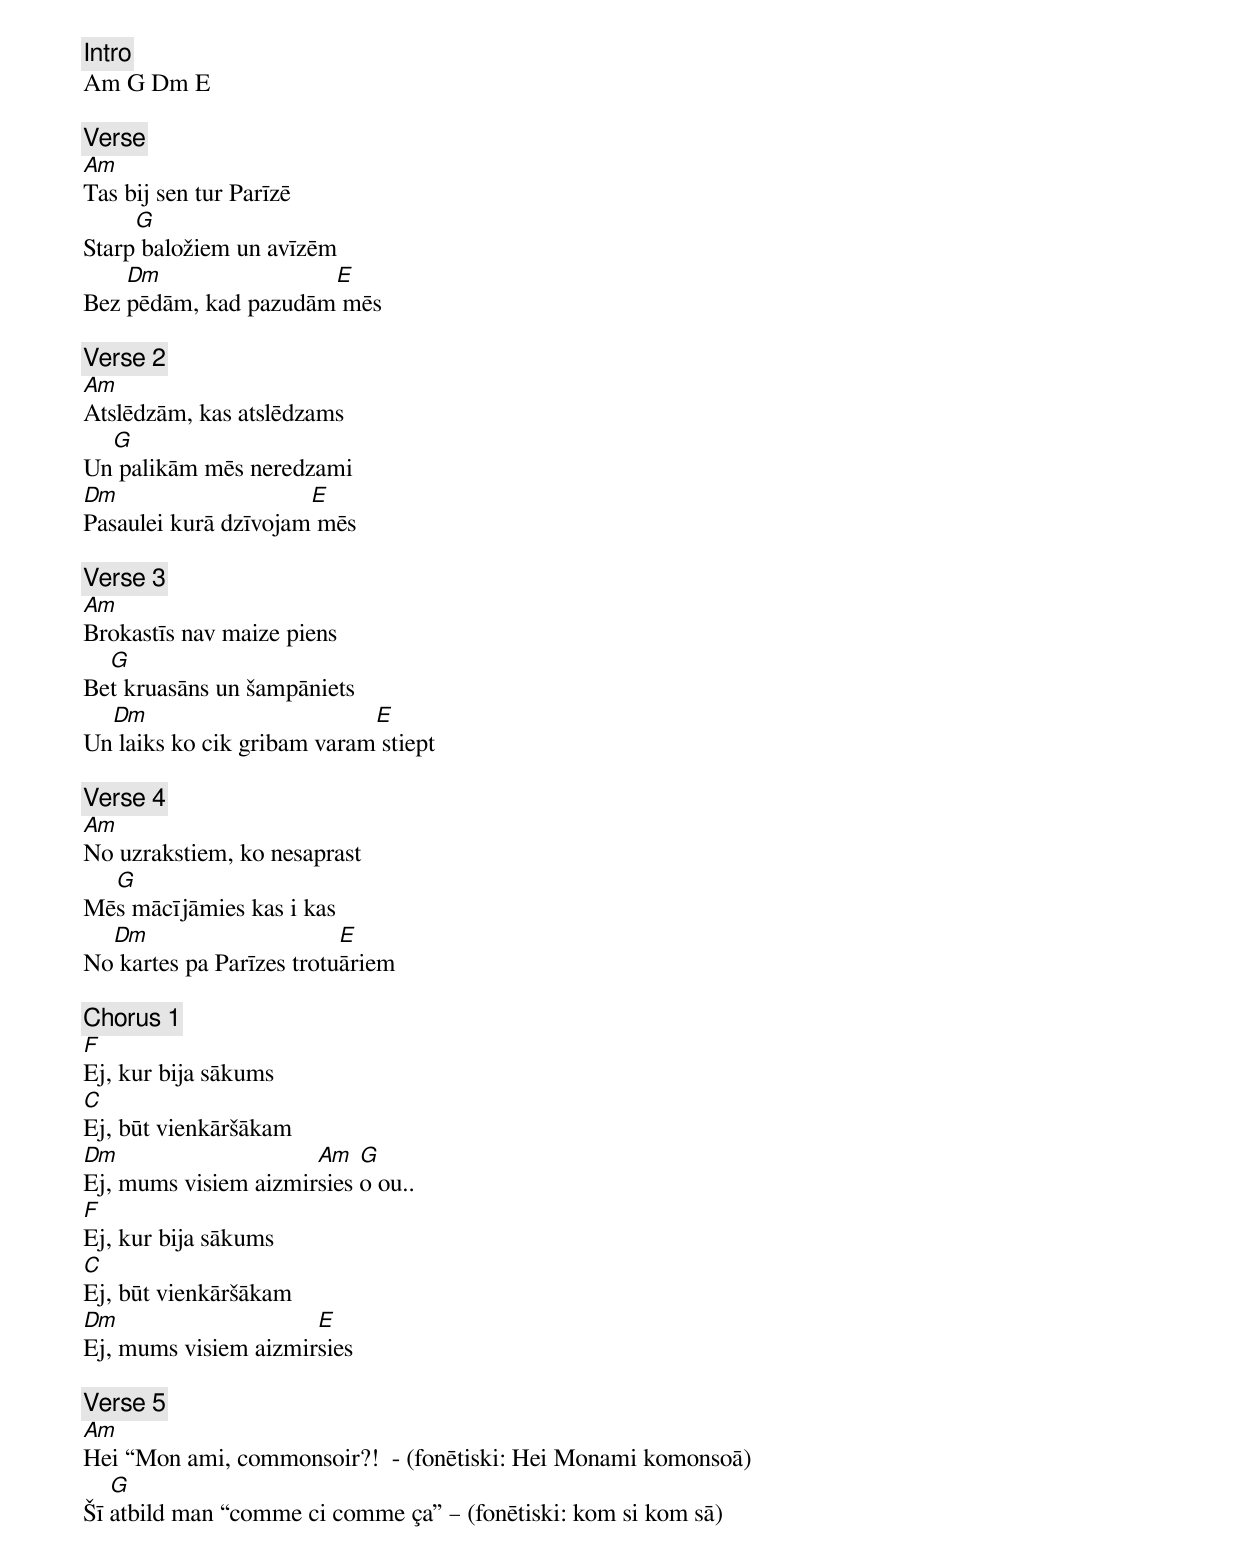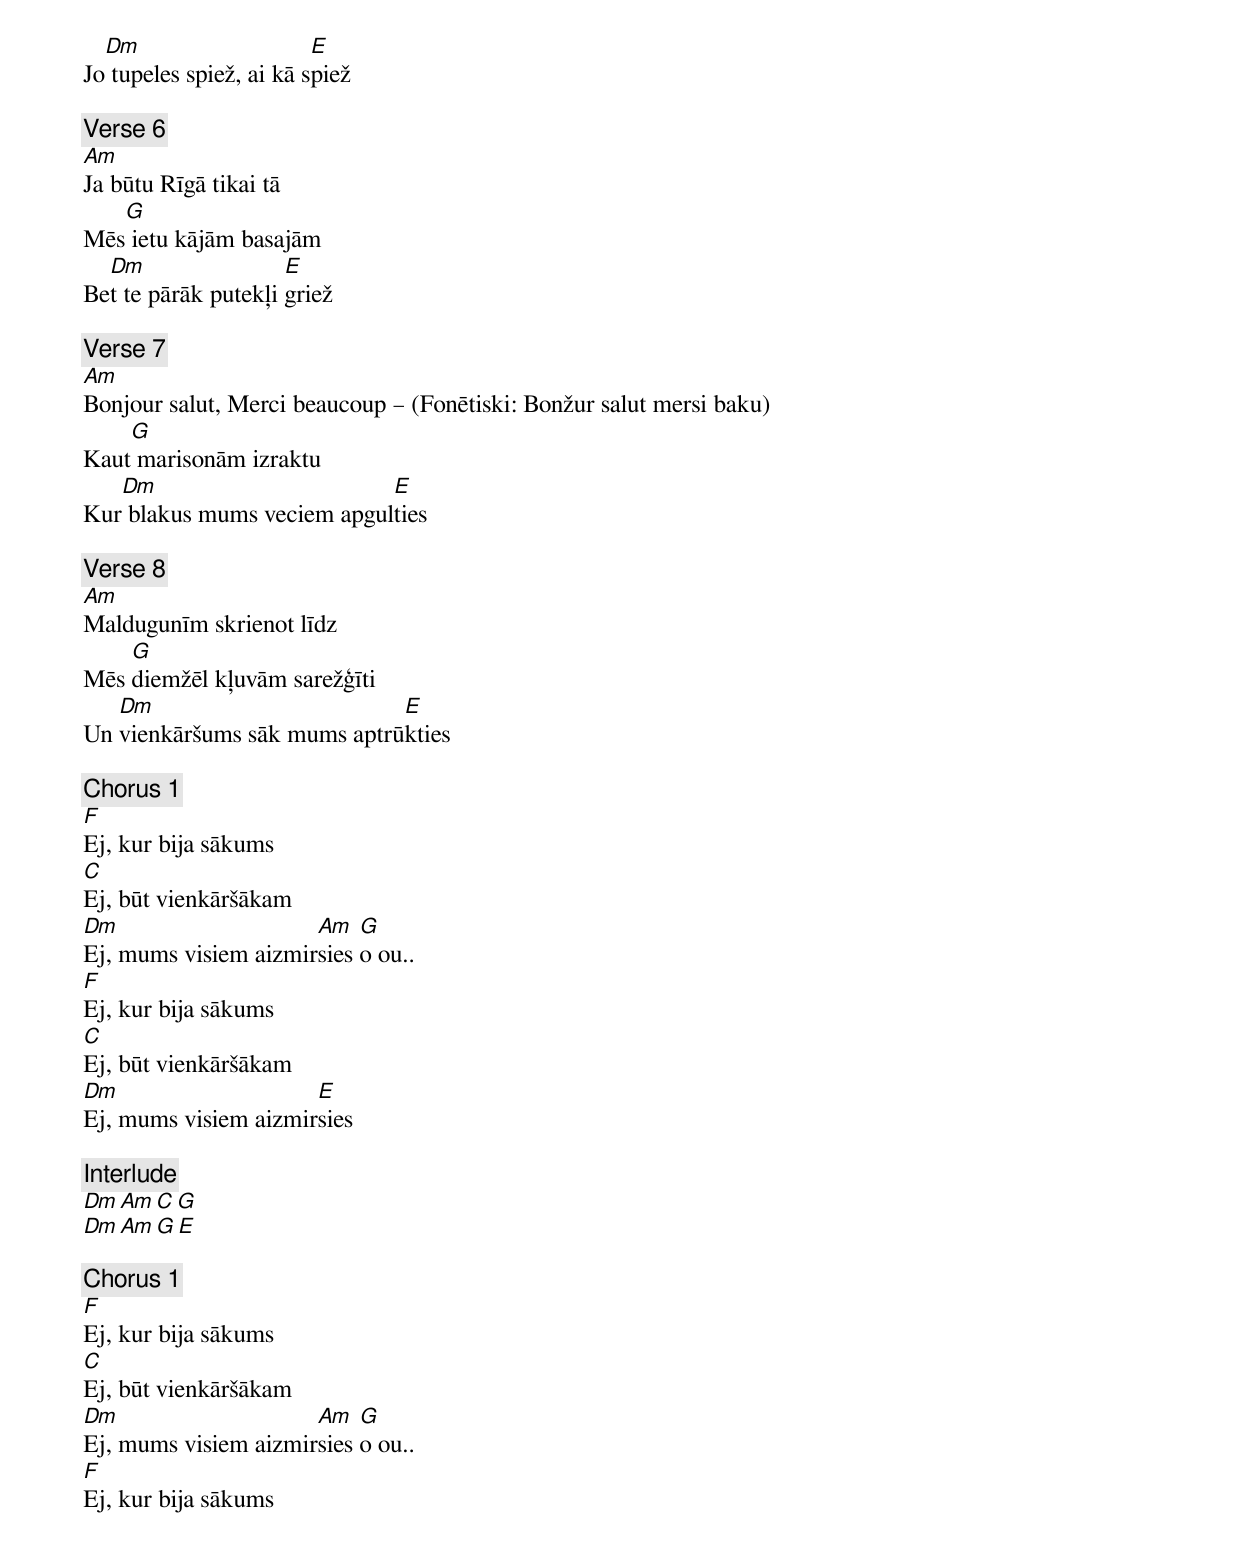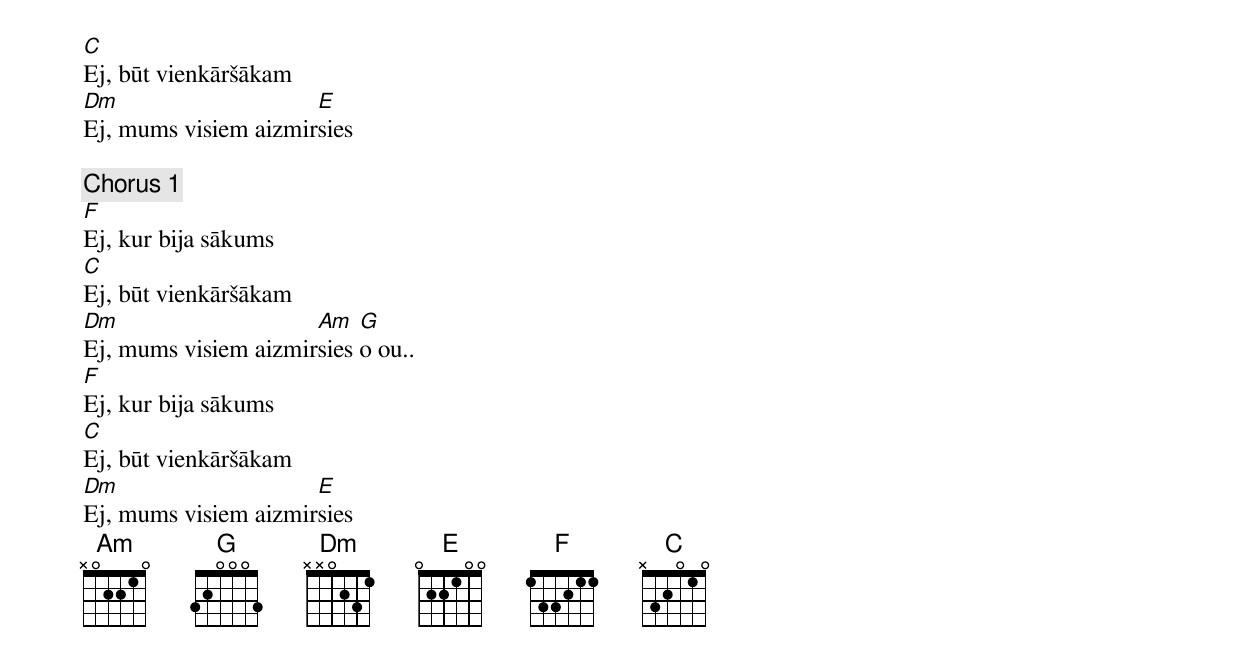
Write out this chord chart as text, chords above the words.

[Intro]
Am G Dm E

[Verse]
Am
Tas bij sen tur Parīzē
     G
Starp baložiem un avīzēm
    Dm                E
Bez pēdām, kad pazudām mēs

[Verse 2]
Am
Atslēdzām, kas atslēdzams
  G
Un palikām mēs neredzami
Dm                    E
Pasaulei kurā dzīvojam mēs

[Verse 3]
Am
Brokastīs nav maize piens
  G
Bet kruasāns un šampāniets
  Dm                        E
Un laiks ko cik gribam varam stiept

[Verse 4]
Am
No uzrakstiem, ko nesaprast
  G
Mēs mācījāmies kas i kas
  Dm                      E
No kartes pa Parīzes trotuāriem

[Chorus 1]
F
Ej, kur bija sākums
C
Ej, būt vienkāršākam
Dm                    Am   G
Ej, mums visiem aizmirsies o ou..
F
Ej, kur bija sākums
C
Ej, būt vienkāršākam
Dm                    E
Ej, mums visiem aizmirsies

[Verse 5]
Am
Hei “Mon ami, commonsoir?!  - (fonētiski: Hei Monami komonsoā)
   G
Šī atbild man “comme ci comme ça” – (fonētiski: kom si kom sā)
  Dm                     E
Jo tupeles spiež, ai kā spiež

[Verse 6]
Am
Ja būtu Rīgā tikai tā
   G
Mēs ietu kājām basajām
  Dm                 E
Bet te pārāk putekļi griež

[Verse 7]
Am
Bonjour salut, Merci beaucoup – (Fonētiski: Bonžur salut mersi baku)
    G
Kaut marisonām izraktu
   Dm                       E
Kur blakus mums veciem apgulties

[Verse 8]
Am
Maldugunīm skrienot līdz
    G
Mēs diemžēl kļuvām sarežģīti
   Dm                        E
Un vienkāršums sāk mums aptrūkties

[Chorus 1]
F
Ej, kur bija sākums
C
Ej, būt vienkāršākam
Dm                    Am   G
Ej, mums visiem aizmirsies o ou..
F
Ej, kur bija sākums
C
Ej, būt vienkāršākam
Dm                    E
Ej, mums visiem aizmirsies

[Interlude]
Dm Am C G
Dm Am G E

[Chorus 1]
F
Ej, kur bija sākums
C
Ej, būt vienkāršākam
Dm                    Am   G
Ej, mums visiem aizmirsies o ou..
F
Ej, kur bija sākums
C
Ej, būt vienkāršākam
Dm                    E
Ej, mums visiem aizmirsies

[Chorus 1]
F
Ej, kur bija sākums
C
Ej, būt vienkāršākam
Dm                    Am   G
Ej, mums visiem aizmirsies o ou..
F
Ej, kur bija sākums
C
Ej, būt vienkāršākam
Dm                    E
Ej, mums visiem aizmirsies
